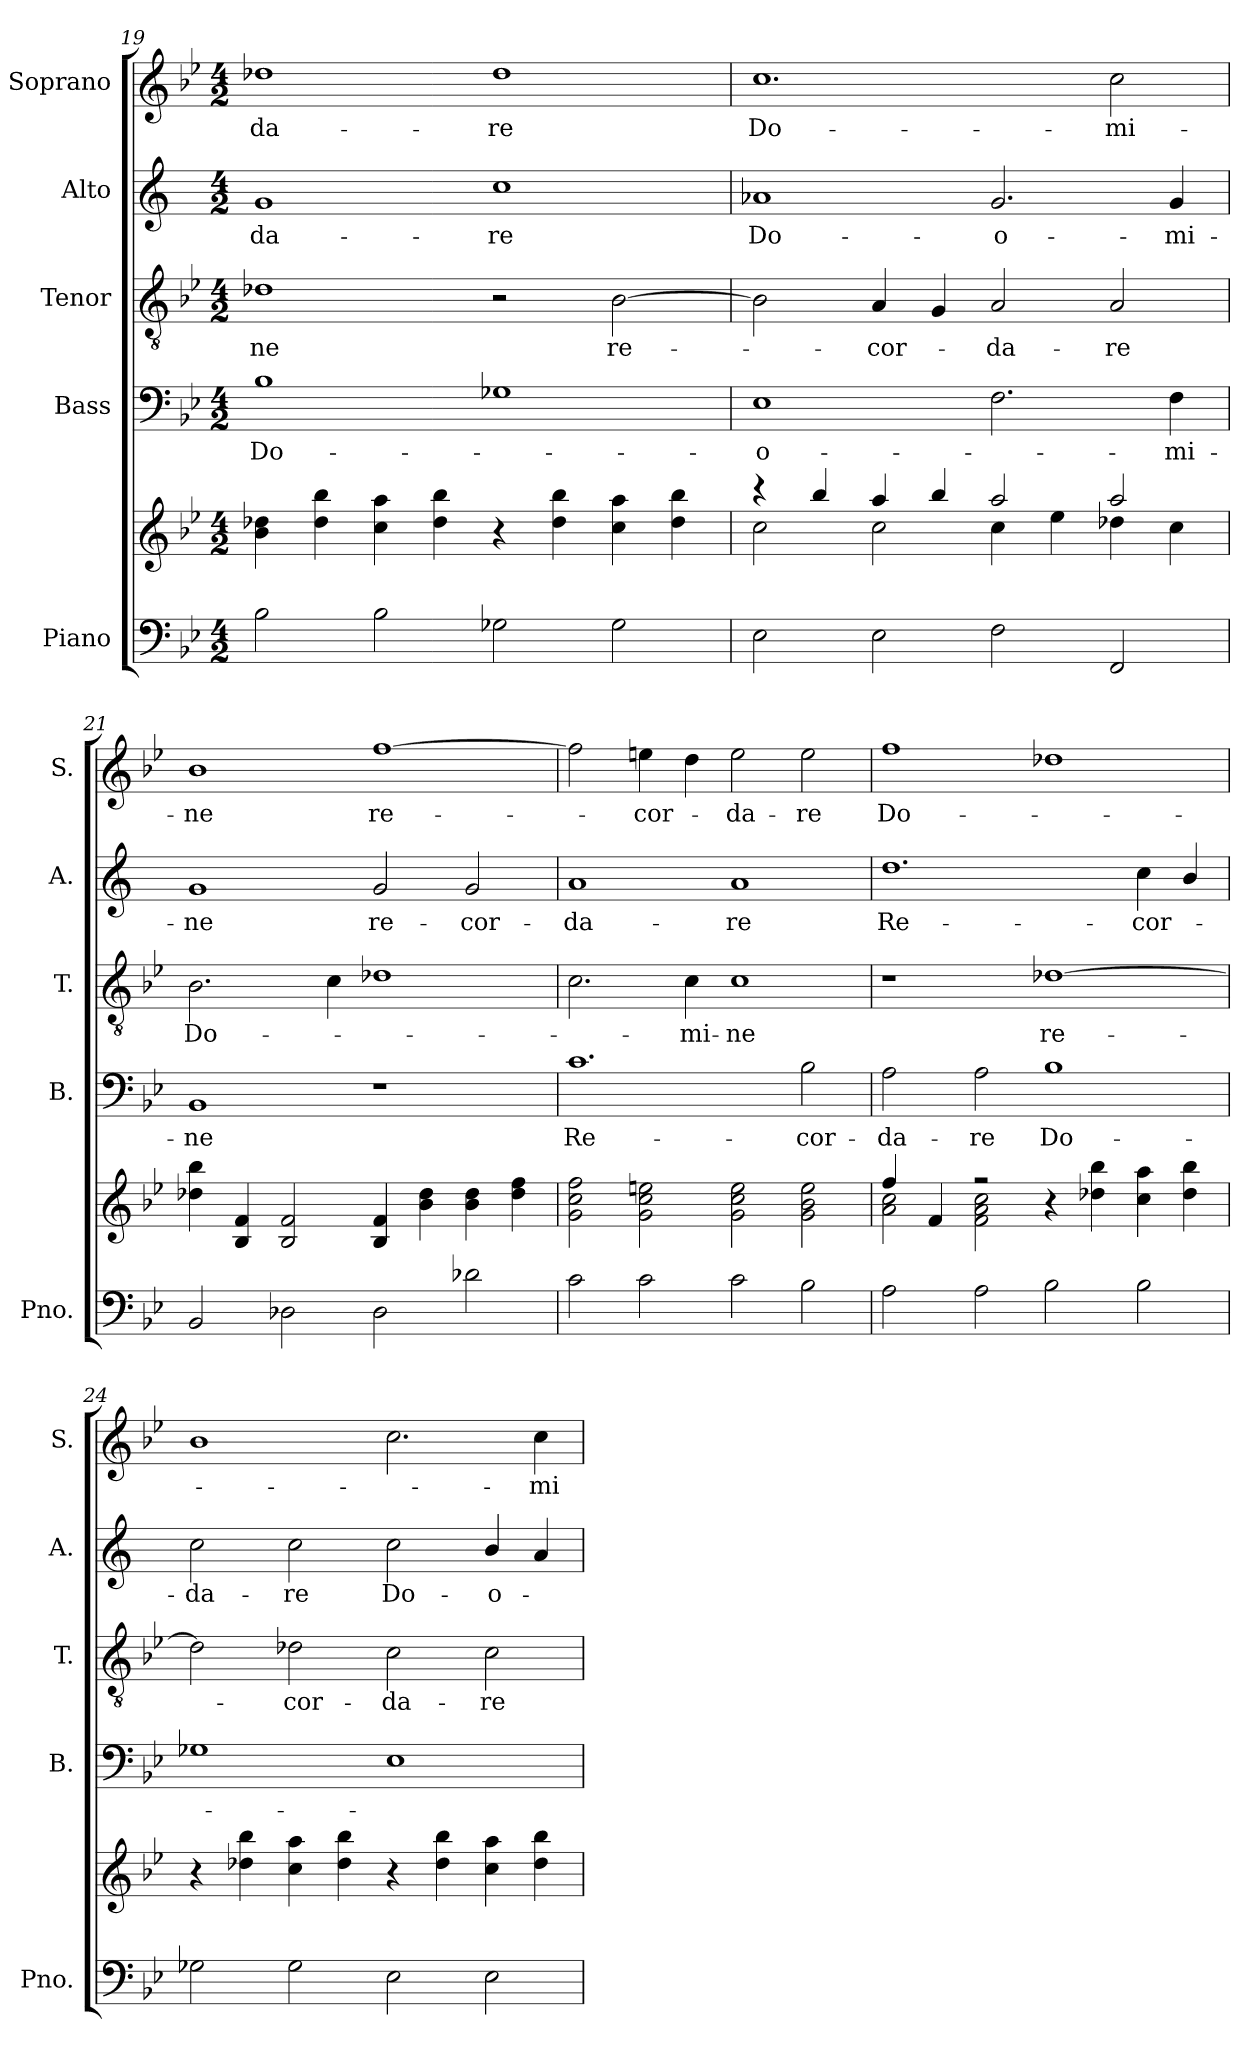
**kern	**kern	**kern	**text	**kern	**text	**kern	**text	**kern	**text
*part5	*part5	*part4	*part4	*part3	*part3	*part2	*part2	*part1	*part1
*staff6	*staff5	*staff4	*staff4	*staff3	*staff3	*staff2	*staff2	*staff1	*staff1
*I"Piano	*	*I"Bass	*	*I"Tenor	*	*I"Alto	*	*I"Soprano	*
*I'Pno.	*	*I'B.	*	*I'T.	*	*I'A.	*	*I'S.	*
*clefF4	*clefG2	*clefF4	*	*clefGv2	*	*clefG2	*	*clefG2	*
*	*	*	*	*	*	*ITrd1c2	*	*	*
*k[b-e-]	*k[b-e-]	*k[b-e-]	*	*k[b-e-]	*	*k[b-e-]	*	*k[b-e-]	*
*M4/2	*M4/2	*M4/2	*	*M4/2	*	*M4/2	*	*M4/2	*
=19	=19	=19	=19	=19	=19	=19	=19	=19	=19
!	!	!	!LO:LY:b	!	!LO:LY:b	!	!LO:LY:b	!	!LO:LY:b
2B-\	4b-\ 4dd-X\	1B-	Do-	1d-X	-ne	1f	-da-	1dd-X	-da-
.	4dd-\ 4bb-\	.	.	.	.	.	.	.	.
2B-\	4cc\ 4aa\	.	.	.	.	.	.	.	.
.	4dd-\ 4bb-\	.	.	.	.	.	.	.	.
!	!	!	!	!	!	!	!LO:LY:b	!	!LO:LY:b
2G-X\	4r	1G-X	.	2r	.	1b-	-re	1dd-	-re
.	4dd-\ 4bb-\	.	.	.	.	.	.	.	.
!	!	!	!	!	!LO:LY:b	!	!	!	!
2G-\	4cc\ 4aa\	.	.	[2B-\	re-	.	.	.	.
.	4dd-\ 4bb-\	.	.	.	.	.	.	.	.
!!LO:LB:g=z
=20	=20	=20	=20	=20	=20	=20	=20	=20	=20
*	*^	*	*	*	*	*	*	*	*
!	!	!	!	!LO:LY:b	!	!	!	!LO:LY:b	!	!LO:LY:b
2E-\	4r	2cc\	1E-	-o-	2B-\]	.	1g-X	Do-	1.cc	Do-
.	4bb-/	.	.	.	.	.	.	.	.	.
!	!	!	!	!	!	!LO:LY:b	!	!	!	!
2E-\	4aa/	2cc\	.	.	4A/	-cor-	.	.	.	.
.	4bb-/	.	.	.	4G/	.	.	.	.	.
!	!	!	!	!	!	!LO:LY:b	!	!LO:LY:b	!	!
2F\	2aa/	4cc\	2.F\	.	2A/	-da-	2.f/	-o-	.	.
.	.	4ee-\	.	.	.	.	.	.	.	.
!	!	!	!	!	!	!LO:LY:b	!	!	!	!LO:LY:b
2FF/	2aa/	4dd-X\	.	.	2A/	-re	.	.	2cc\	-mi-
!	!	!	!	!LO:LY:b	!	!	!	!LO:LY:b	!	!
.	.	4cc\	4F\	-mi-	.	.	4f/	-mi-	.	.
=21	=21	=21	=21	=21	=21	=21	=21	=21	=21	=21
!	!	!	!	!LO:LY:b	!	!LO:LY:b	!	!LO:LY:b	!	!LO:LY:b
*	*v	*v	*	*	*	*	*	*	*	*
2BB-/	4dd-X\ 4bb-\	1BB-	-ne	2.B-\	Do-	1f	-ne	1b-	-ne
.	4B-/ 4f/	.	.	.	.	.	.	.	.
2D-X\	2B-/ 2f/	.	.	.	.	.	.	.	.
.	.	.	.	4c\	.	.	.	.	.
!	!	!	!	!	!	!	!LO:LY:b	!	!LO:LY:b
2D-\	4B-/ 4f/	1r	.	1d-X	.	2f/	re-	[1ff	re-
.	4b-\ 4dd-\	.	.	.	.	.	.	.	.
!	!	!	!	!	!	!	!LO:LY:b	!	!
2d-X\	4b-\ 4dd-\	.	.	.	.	2f/	-cor-	.	.
.	4dd-\ 4ff\	.	.	.	.	.	.	.	.
=22	=22	=22	=22	=22	=22	=22	=22	=22	=22
!	!	!	!LO:LY:b	!	!	!	!LO:LY:b	!	!
2c\	2g\ 2cc\ 2ff\	1.c	Re-	2.c\	.	1g	-da-	2ff\]	.
!	!	!	!	!	!	!	!	!	!LO:LY:b
2c\	2g\ 2cc\ 2een\	.	.	.	.	.	.	4een\	-cor-
!	!	!	!	!	!LO:LY:b	!	!	!	!
.	.	.	.	4c\	-mi-	.	.	4dd\	.
!	!	!	!	!	!LO:LY:b	!	!LO:LY:b	!	!LO:LY:b
2c\	2g\ 2cc\ 2ee\	.	.	1c	-ne	1g	-re	2ee\	-da-
!	!	!	!LO:LY:b	!	!	!	!	!	!LO:LY:b
2B-\	2g\ 2b-\ 2ee\	2B-\	-cor-	.	.	.	.	2ee\	-re
!!LO:PB:g=z
=23	=23	=23	=23	=23	=23	=23	=23	=23	=23
*	*^	*	*	*	*	*	*	*	*
!	!	!	!	!LO:LY:b	!	!	!	!LO:LY:b	!	!LO:LY:b
2A\	4ff/	2a\ 2cc\	2A\	-da-	1r	.	1.cc	Re-	1ff	Do-
.	4f/	.	.	.	.	.	.	.	.	.
!	!	!	!	!LO:LY:b	!	!	!	!	!	!
2A\	2r	2f\ 2a\ 2cc\	2A\	-re	.	.	.	.	.	.
!	!	!	!	!LO:LY:b	!	!LO:LY:b	!	!	!	!
2B-\	4r	1ryy	1B-	Do-	[1d-X	re-	.	.	1dd-X	.
.	4dd-X\ 4bb-\	.	.	.	.	.	.	.	.	.
!	!	!	!	!	!	!	!	!LO:LY:b	!	!
2B-\	4cc\ 4aa\	.	.	.	.	.	4b-\	-cor-	.	.
.	4dd-\ 4bb-\	.	.	.	.	.	4a/	.	.	.
*	*v	*v	*	*	*	*	*	*	*	*
=24	=24	=24	=24	=24	=24	=24	=24	=24	=24
!	!	!	!	!	!	!	!LO:LY:b	!	!
2G-X\	4r	1G-X	.	2d-\]	.	2b-\	-da-	1b-	.
.	4dd-X\ 4bb-\	.	.	.	.	.	.	.	.
!	!	!	!	!	!LO:LY:b	!	!LO:LY:b	!	!
2G-\	4cc\ 4aa\	.	.	2d-X\	-cor-	2b-\	-re	.	.
.	4dd-\ 4bb-\	.	.	.	.	.	.	.	.
!	!	!	!	!	!LO:LY:b	!	!LO:LY:b	!	!
2E-\	4r	1E-	.	2c\	-da-	2b-\	Do-	2.cc\	.
.	4dd-\ 4bb-\	.	.	.	.	.	.	.	.
!	!	!	!	!	!LO:LY:b	!	!LO:LY:b	!	!
2E-\	4cc\ 4aa\	.	.	2c\	-re	4a/	-o-	.	.
!	!	!	!	!	!	!	!	!	!LO:LY:b
.	4dd-\ 4bb-\	.	.	.	.	4g/	.	4cc\	-mi-
=	=	=	=	=	=	=	=	=	=
*-	*-	*-	*-	*-	*-	*-	*-	*-	*-
